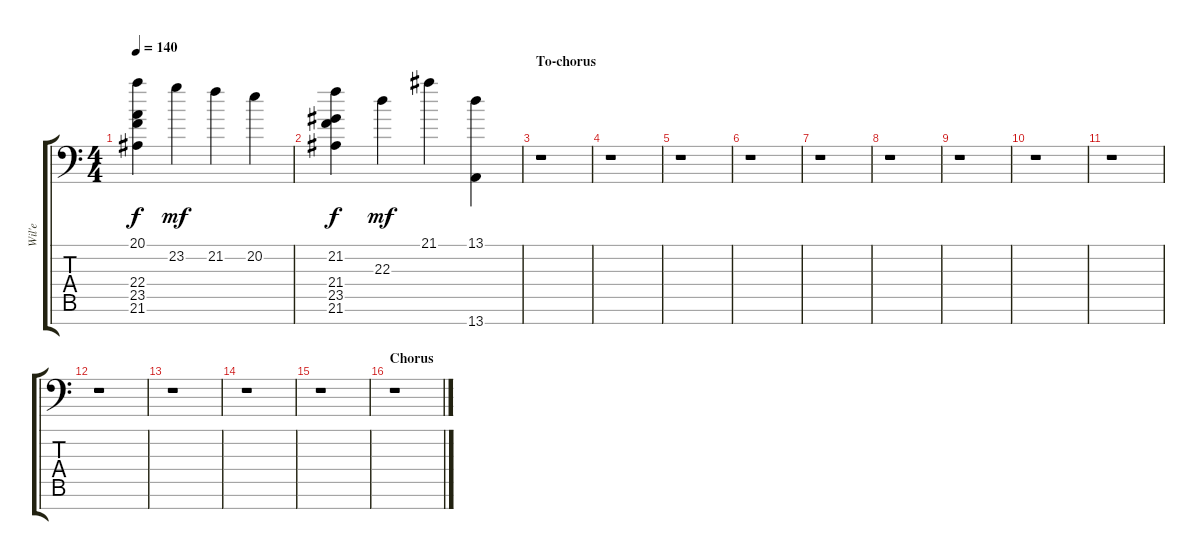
\track ("Wil'e" "Wil'e") {instrument harpsichord}
\staff {score tabs}
\tuning (Db4 Ab3 E3 B2 Gb2 Db2 Ab1) {hide}
\ts (4 4)
\tempo 140
\clef f4
\ks c
(20.1 22.4 23.5 21.6).4{dy f} 23.2.4{dy mf} 21.2.4 20.2.4 |
(21.2 21.4 23.5 21.6).4{dy f} 22.3.4{dy mf} 21.1.4 (13.1 13.7).4 |
\section ("" "To-chorus")
r.1 |
r.1 |
r.1 |
r.1 |
r.1 |
r.1 |
r.1 |
r.1 |
r.1 |
r.1 |
r.1 |
r.1 |
r.1 |
\section ("" "Chorus")
r.1
